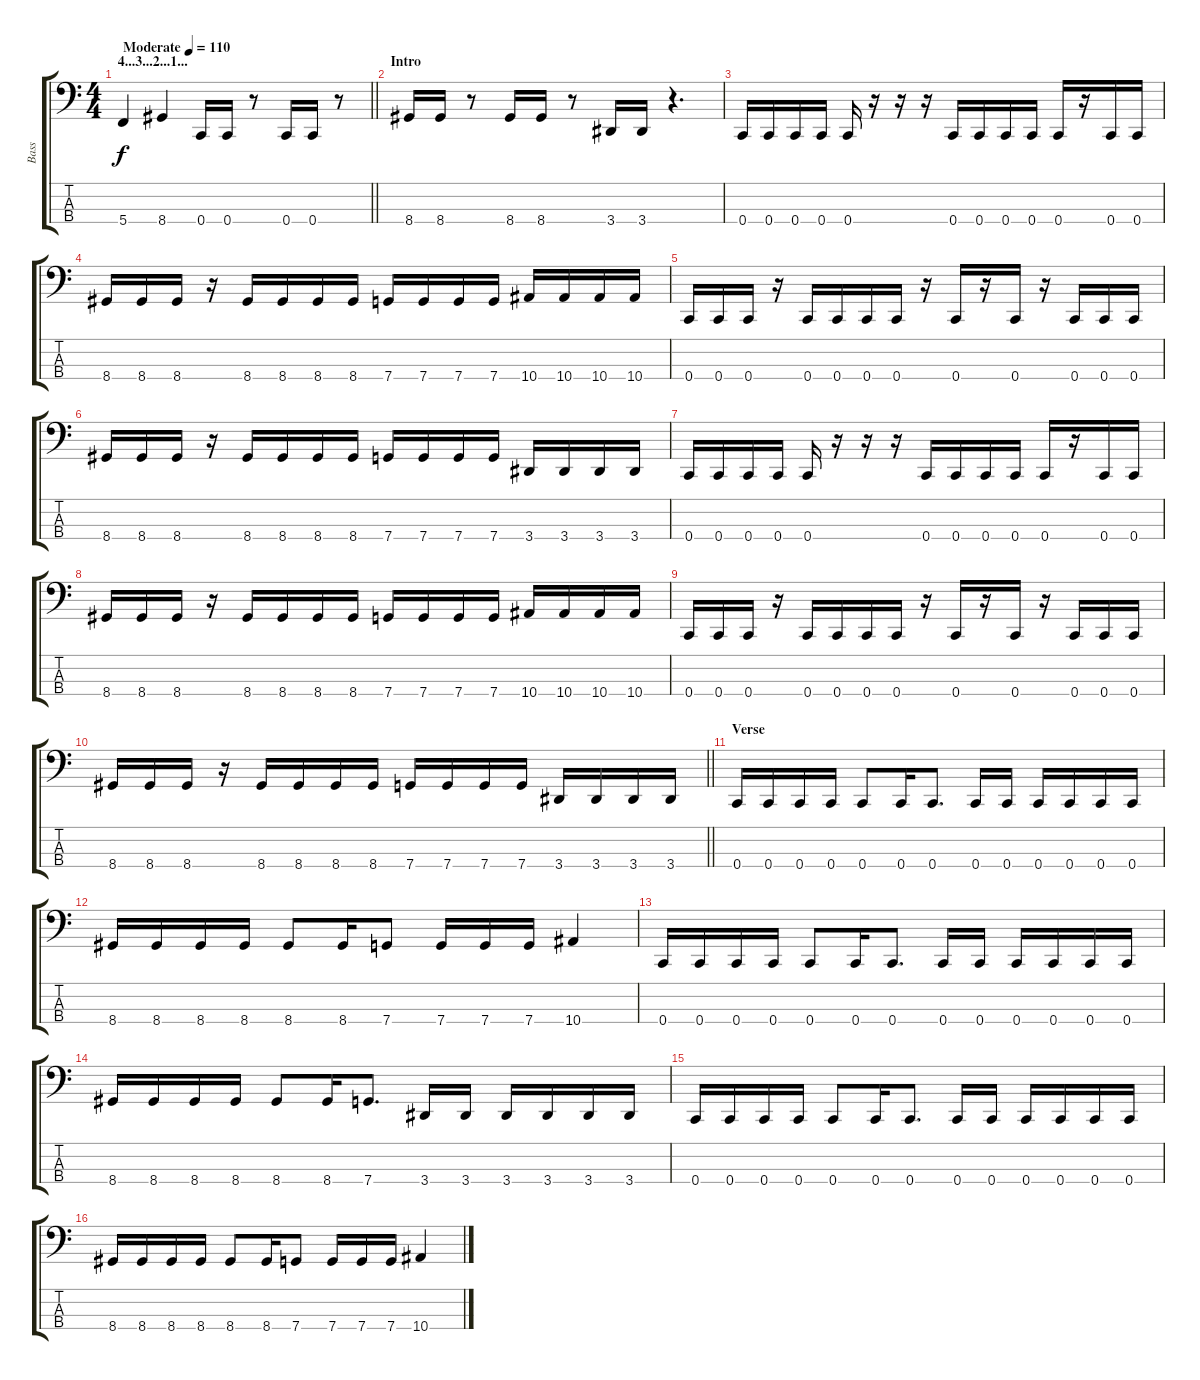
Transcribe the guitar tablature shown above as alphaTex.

\track ("Bass" "Bass") {instrument electricbassfinger}
\staff {score tabs}
\tuning (F2 C2 G1 C1) {hide}
\ts (4 4)
\section ("" "4...3...2...1...")
\tempo (110 "Moderate")
\clef f4
\barLineRight lightlight
\ks c
5.4.4{dy f instrument electricbassfinger} 8.4.4 0.4.16 0.4.16 r.8 0.4.16 0.4.16 r.8 |
\section ("" "Intro")
8.4.16 8.4.16 r.8 8.4.16 8.4.16 r.8 3.4.16 3.4.16 r.4{d} |
0.4.16 0.4.16 0.4.16 0.4.16 0.4.16 r.16 r.16 r.16 0.4.16 0.4.16 0.4.16 0.4.16 0.4.16 r.16 0.4.16 0.4.16 |
8.4.16 8.4.16 8.4.16 r.16 8.4.16 8.4.16 8.4.16 8.4.16 7.4.16 7.4.16 7.4.16 7.4.16 10.4.16 10.4.16 10.4.16 10.4.16 |
0.4.16 0.4.16 0.4.16 r.16 0.4.16 0.4.16 0.4.16 0.4.16 r.16 0.4.16 r.16 0.4.16 r.16 0.4.16 0.4.16 0.4.16 |
8.4.16 8.4.16 8.4.16 r.16 8.4.16 8.4.16 8.4.16 8.4.16 7.4.16 7.4.16 7.4.16 7.4.16 3.4.16 3.4.16 3.4.16 3.4.16 |
0.4.16 0.4.16 0.4.16 0.4.16 0.4.16 r.16 r.16 r.16 0.4.16 0.4.16 0.4.16 0.4.16 0.4.16 r.16 0.4.16 0.4.16 |
8.4.16 8.4.16 8.4.16 r.16 8.4.16 8.4.16 8.4.16 8.4.16 7.4.16 7.4.16 7.4.16 7.4.16 10.4.16 10.4.16 10.4.16 10.4.16 |
0.4.16 0.4.16 0.4.16 r.16 0.4.16 0.4.16 0.4.16 0.4.16 r.16 0.4.16 r.16 0.4.16 r.16 0.4.16 0.4.16 0.4.16 |
\barLineRight lightlight
8.4.16 8.4.16 8.4.16 r.16 8.4.16 8.4.16 8.4.16 8.4.16 7.4.16 7.4.16 7.4.16 7.4.16 3.4.16 3.4.16 3.4.16 3.4.16 |
\section ("" "Verse")
0.4.16 0.4.16 0.4.16 0.4.16 0.4.8 0.4.16 0.4.8{d} 0.4.16 0.4.16 0.4.16 0.4.16 0.4.16 0.4.16 |
8.4.16 8.4.16 8.4.16 8.4.16 8.4.8 8.4.16 7.4.8 7.4.16 7.4.16 7.4.16 10.4.4 |
0.4.16 0.4.16 0.4.16 0.4.16 0.4.8 0.4.16 0.4.8{d} 0.4.16 0.4.16 0.4.16 0.4.16 0.4.16 0.4.16 |
8.4.16 8.4.16 8.4.16 8.4.16 8.4.8 8.4.16 7.4.8{d} 3.4.16 3.4.16 3.4.16 3.4.16 3.4.16 3.4.16 |
0.4.16 0.4.16 0.4.16 0.4.16 0.4.8 0.4.16 0.4.8{d} 0.4.16 0.4.16 0.4.16 0.4.16 0.4.16 0.4.16 |
8.4.16 8.4.16 8.4.16 8.4.16 8.4.8 8.4.16 7.4.8 7.4.16 7.4.16 7.4.16 10.4.4
